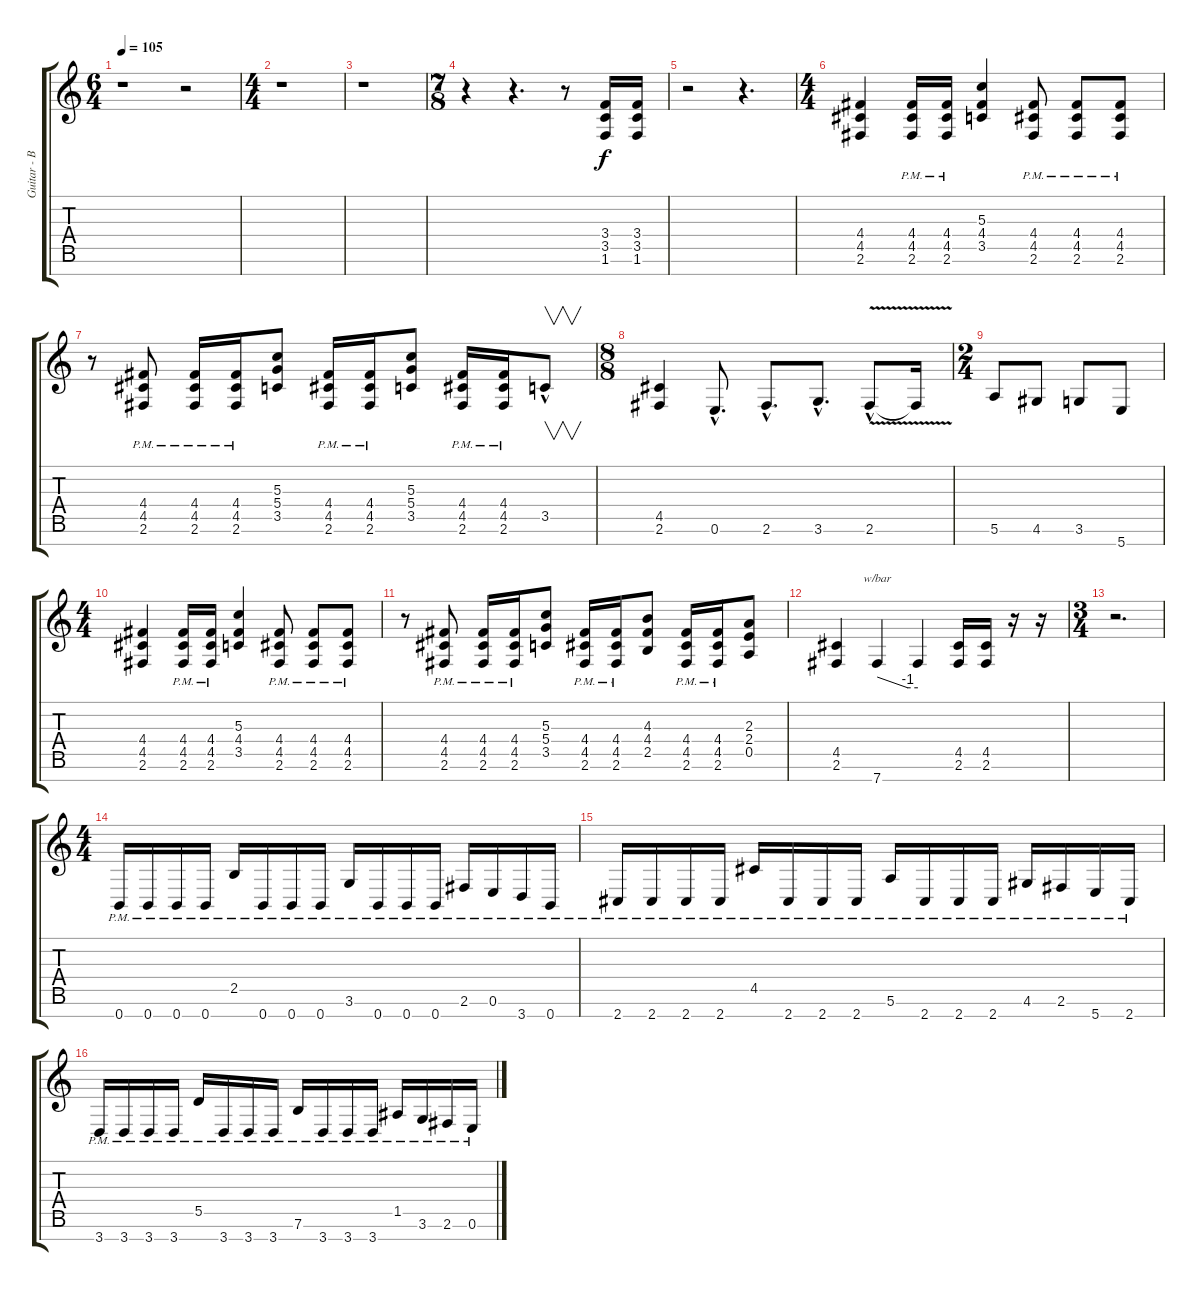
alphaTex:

\track ("Guitar - Base" "Guitar - B") {instrument distortionguitar}
\staff {score tabs}
\tuning (E4 B3 G3 D3 A2 E2 B1) {hide}
\ts (6 4)
\tempo 105
\clef g2
\ks c
r.1{dy mp} r.2 |
\ts (4 4)
r.1 |
r.1 |
\ts (7 8)
r.4 r.4{d} r.8 (3.4 3.5 1.6).16{dy f volume 10} (3.4 3.5 1.6).16 |
r.2 r.4{d} |
\ts (4 4)
(4.4 4.5 2.6).4 (4.4{pm} 4.5{pm} 2.6{pm}).16 (4.4{pm} 4.5{pm} 2.6{pm}).16 (5.3 4.4 3.5).4 (4.4{pm} 4.5{pm} 2.6{pm}).8 (4.4{pm} 4.5{pm} 2.6{pm}).8 (4.4{pm} 4.5{pm} 2.6{pm}).8 |
r.8 (4.4{pm} 4.5{pm} 2.6{pm}).8 (4.4{pm} 4.5{pm} 2.6{pm}).16 (4.4{pm} 4.5{pm} 2.6{pm}).16 (5.3 5.4 3.5).8 (4.4{pm} 4.5{pm} 2.6{pm}).16 (4.4{pm} 4.5{pm} 2.6).16 (5.3 5.4 3.5).8 (4.4{pm} 4.5{pm} 2.6{pm}).16 (4.4{pm} 4.5{pm} 2.6{pm}).16 3.5{hac}.8{v instrument guitarharmonics} |
\ts (8 8)
(4.5 2.6).4{instrument distortionguitar} 0.6{hac}.8{d} 2.6{hac}.8{d} 3.6{hac}.8{d} 2.6{v hac}.8 2.6{t}.16 |
\ts (2 4)
5.6.8 4.6.8 3.6.8 5.7.8 |
\ts (4 4)
(4.4 4.5 2.6).4 (4.4{pm} 4.5{pm} 2.6{pm}).16 (4.4{pm} 4.5{pm} 2.6{pm}).16 (5.3 4.4 3.5).4 (4.4{pm} 4.5{pm} 2.6{pm}).8 (4.4{pm} 4.5{pm} 2.6{pm}).8 (4.4{pm} 4.5{pm} 2.6{pm}).8 |
r.8 (4.4{pm} 4.5{pm} 2.6{pm}).8 (4.4{pm} 4.5{pm} 2.6{pm}).16 (4.4{pm} 4.5{pm} 2.6{pm}).16 (5.3 5.4 3.5).8 (4.4{pm} 4.5{pm} 2.6{pm}).16 (4.4{pm} 4.5{pm} 2.6{pm}).16 (4.3 4.4 2.5).8 (4.4{pm} 4.5{pm} 2.6{pm}).16 (4.4{pm} 4.5{pm} 2.6{pm}).16 (2.3 2.4 0.5).8 |
(4.5 2.6).4 7.7.4{tbe (custom default 0 0 45 -4 60 -4)} 7.7{t}.4 (4.5 2.6).16 (4.5 2.6).16 r.16 r.16 |
\ts (3 4)
r.2{d} |
\ts (4 4)
0.7{pm}.16{volume 11} 0.7{pm}.16 0.7{pm}.16 0.7{pm}.16 2.5{pm}.16 0.7{pm}.16 0.7{pm}.16 0.7{pm}.16 3.6{pm}.16 0.7{pm}.16 0.7{pm}.16 0.7{pm}.16 2.6{pm}.16 0.6{pm}.16 3.7{pm}.16 0.7{pm}.16 |
2.7{pm}.16 2.7{pm}.16 2.7{pm}.16 2.7{pm}.16 4.5{pm}.16 2.7{pm}.16 2.7{pm}.16 2.7{pm}.16 5.6{pm}.16 2.7{pm}.16 2.7{pm}.16 2.7{pm}.16 4.6{pm}.16 2.6{pm}.16 5.7{pm}.16 2.7{pm}.16 |
3.7{pm}.16 3.7{pm}.16 3.7{pm}.16 3.7{pm}.16 5.5{pm}.16 3.7{pm}.16 3.7{pm}.16 3.7{pm}.16 7.6{pm}.16 3.7{pm}.16 3.7{pm}.16 3.7{pm}.16 1.5{pm}.16 3.6{pm}.16 2.6{pm}.16 0.6{pm}.16
